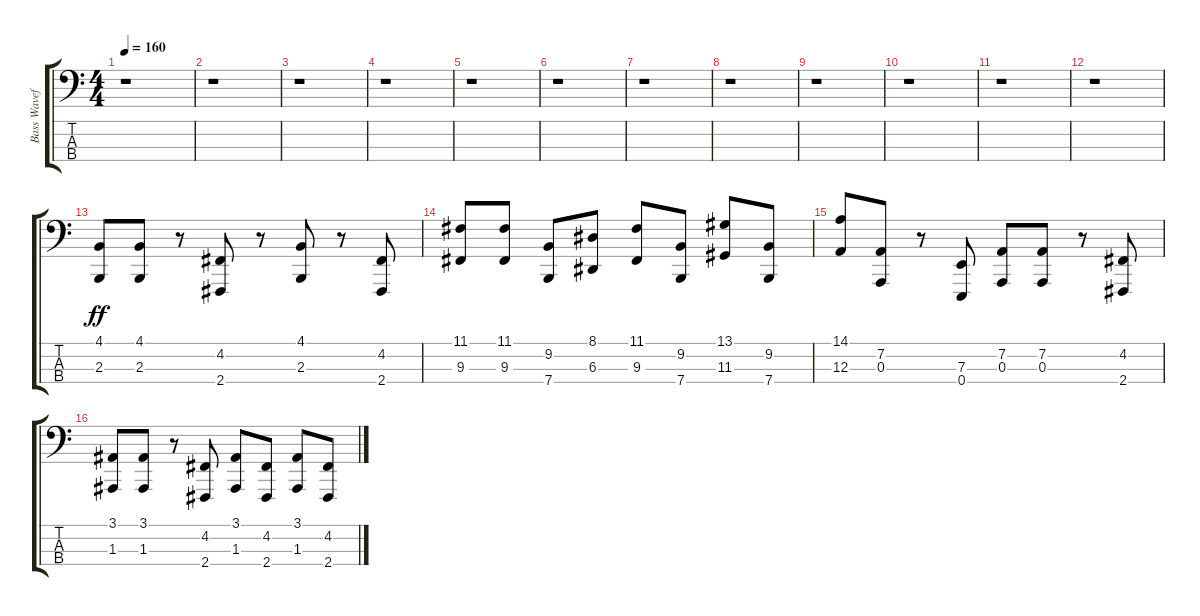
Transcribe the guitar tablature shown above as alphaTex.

\track ("Bass Waveform" "Bass Wavef") {instrument lead1square}
\staff {score tabs}
\tuning (G2 D2 A1 E1) {hide}
\ts (4 4)
\tempo 160
\clef f4
\ks c
r.1{dy f} |
r.1 |
r.1 |
r.1 |
r.1 |
r.1 |
r.1 |
r.1 |
r.1 |
r.1 |
r.1 |
r.1 |
(4.1 2.3).8{dy ff} (4.1 2.3).8 r.8 (4.2 2.4).8 r.8 (4.1 2.3).8 r.8 (4.2 2.4).8 |
(11.1 9.3).8 (11.1 9.3).8 (9.2 7.4).8 (8.1 6.3).8 (11.1 9.3).8 (9.2 7.4).8 (13.1 11.3).8 (9.2 7.4).8 |
(14.1 12.3).8 (7.2 0.3).8 r.8 (7.3 0.4).8 (7.2 0.3).8 (7.2 0.3).8 r.8 (4.2 2.4).8 |
(3.1 1.3).8 (3.1 1.3).8 r.8 (4.2 2.4).8 (3.1 1.3).8 (4.2 2.4).8 (3.1 1.3).8 (4.2 2.4).8
